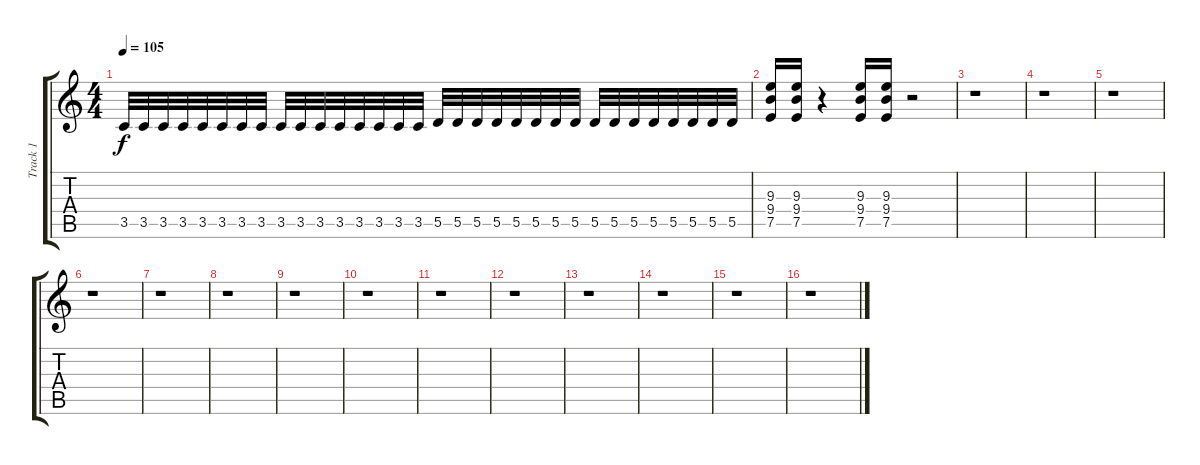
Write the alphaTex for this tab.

\track ("Track 1" "Track 1") {instrument distortionguitar}
\staff {score tabs}
\tuning (E4 B3 G3 D3 A2 E2) {hide}
\ts (4 4)
\tempo 105
\clef g2
\ks c
3.5.32{dy f} 3.5.32 3.5.32 3.5.32 3.5.32 3.5.32 3.5.32 3.5.32 3.5.32 3.5.32 3.5.32 3.5.32 3.5.32 3.5.32 3.5.32 3.5.32 5.5.32 5.5.32 5.5.32 5.5.32 5.5.32 5.5.32 5.5.32 5.5.32 5.5.32 5.5.32 5.5.32 5.5.32 5.5.32 5.5.32 5.5.32 5.5.32 |
(9.3 9.4 7.5).16 (9.3 9.4 7.5).16 r.4 (9.3 9.4 7.5).16 (9.3 9.4 7.5).16 r.2 |
r.1 |
r.1 |
r.1 |
r.1 |
r.1 |
r.1 |
r.1 |
r.1 |
r.1 |
r.1 |
r.1 |
r.1 |
r.1 |
r.1
